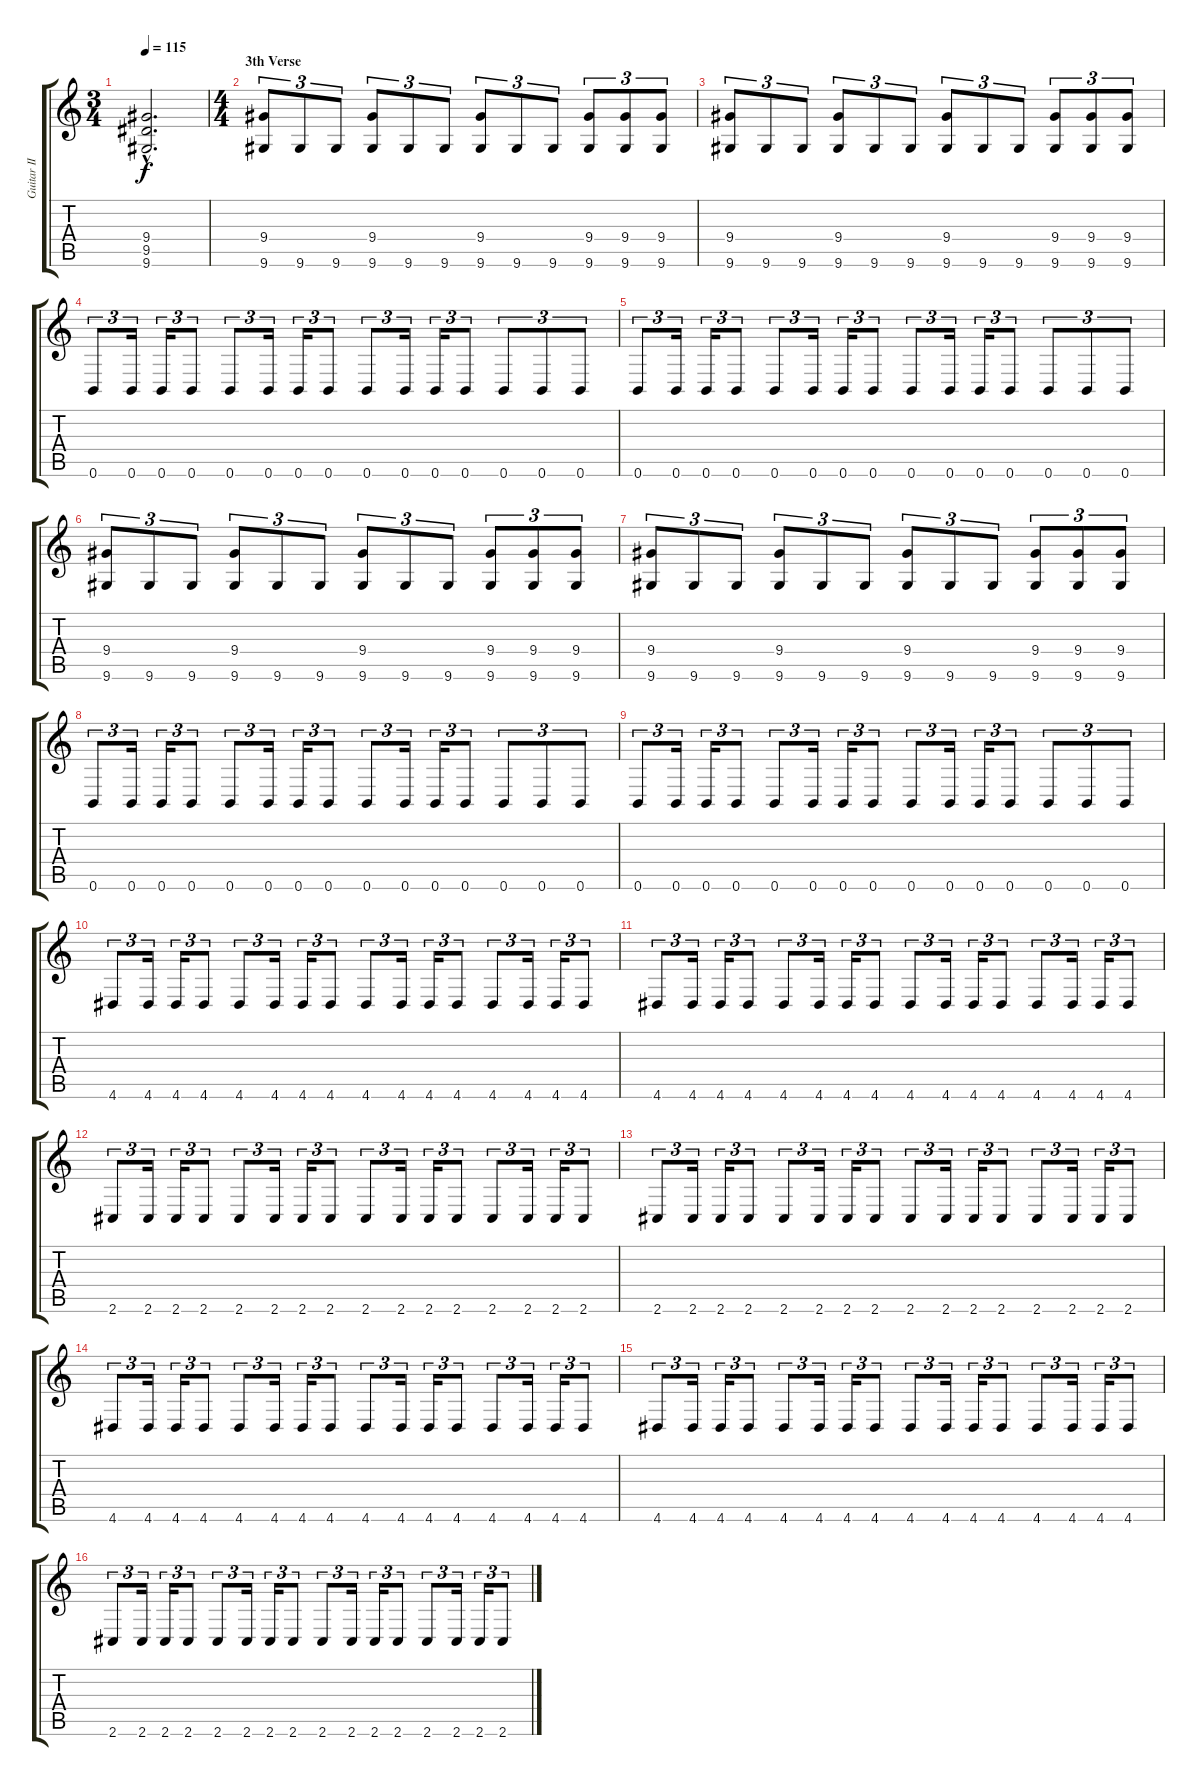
\track ("Guitar II" "Guitar II") {instrument distortionguitar}
\staff {score tabs}
\tuning (Db4 Ab3 E3 B2 Gb2 B1) {hide}
\ts (3 4)
\tempo 115
\clef g2
\ks c
(9.4{hac} 9.5{hac} 9.6{hac}).2{d dy f volume 12} |
\ts (4 4)
\section ("" "3th Verse")
(9.4 9.6).8{tu (3 2)} 9.6.8{tu (3 2)} 9.6.8{tu (3 2)} (9.4 9.6).8{tu (3 2)} 9.6.8{tu (3 2)} 9.6.8{tu (3 2)} (9.4 9.6).8{tu (3 2)} 9.6.8{tu (3 2)} 9.6.8{tu (3 2)} (9.4 9.6).8{tu (3 2)} (9.4 9.6).8{tu (3 2)} (9.4 9.6).8{tu (3 2)} |
(9.4 9.6).8{tu (3 2)} 9.6.8{tu (3 2)} 9.6.8{tu (3 2)} (9.4 9.6).8{tu (3 2)} 9.6.8{tu (3 2)} 9.6.8{tu (3 2)} (9.4 9.6).8{tu (3 2)} 9.6.8{tu (3 2)} 9.6.8{tu (3 2)} (9.4 9.6).8{tu (3 2)} (9.4 9.6).8{tu (3 2)} (9.4 9.6).8{tu (3 2)} |
0.6.8{tu (3 2)} 0.6.16{tu (3 2)} 0.6.16{tu (3 2)} 0.6.8{tu (3 2)} 0.6.8{tu (3 2)} 0.6.16{tu (3 2)} 0.6.16{tu (3 2)} 0.6.8{tu (3 2)} 0.6.8{tu (3 2)} 0.6.16{tu (3 2)} 0.6.16{tu (3 2)} 0.6.8{tu (3 2)} 0.6.8{tu (3 2)} 0.6.8{tu (3 2)} 0.6.8{tu (3 2)} |
0.6.8{tu (3 2)} 0.6.16{tu (3 2)} 0.6.16{tu (3 2)} 0.6.8{tu (3 2)} 0.6.8{tu (3 2)} 0.6.16{tu (3 2)} 0.6.16{tu (3 2)} 0.6.8{tu (3 2)} 0.6.8{tu (3 2)} 0.6.16{tu (3 2)} 0.6.16{tu (3 2)} 0.6.8{tu (3 2)} 0.6.8{tu (3 2)} 0.6.8{tu (3 2)} 0.6.8{tu (3 2)} |
(9.4 9.6).8{tu (3 2)} 9.6.8{tu (3 2)} 9.6.8{tu (3 2)} (9.4 9.6).8{tu (3 2)} 9.6.8{tu (3 2)} 9.6.8{tu (3 2)} (9.4 9.6).8{tu (3 2)} 9.6.8{tu (3 2)} 9.6.8{tu (3 2)} (9.4 9.6).8{tu (3 2)} (9.4 9.6).8{tu (3 2)} (9.4 9.6).8{tu (3 2)} |
(9.4 9.6).8{tu (3 2)} 9.6.8{tu (3 2)} 9.6.8{tu (3 2)} (9.4 9.6).8{tu (3 2)} 9.6.8{tu (3 2)} 9.6.8{tu (3 2)} (9.4 9.6).8{tu (3 2)} 9.6.8{tu (3 2)} 9.6.8{tu (3 2)} (9.4 9.6).8{tu (3 2)} (9.4 9.6).8{tu (3 2)} (9.4 9.6).8{tu (3 2)} |
0.6.8{tu (3 2)} 0.6.16{tu (3 2)} 0.6.16{tu (3 2)} 0.6.8{tu (3 2)} 0.6.8{tu (3 2)} 0.6.16{tu (3 2)} 0.6.16{tu (3 2)} 0.6.8{tu (3 2)} 0.6.8{tu (3 2)} 0.6.16{tu (3 2)} 0.6.16{tu (3 2)} 0.6.8{tu (3 2)} 0.6.8{tu (3 2)} 0.6.8{tu (3 2)} 0.6.8{tu (3 2)} |
0.6.8{tu (3 2)} 0.6.16{tu (3 2)} 0.6.16{tu (3 2)} 0.6.8{tu (3 2)} 0.6.8{tu (3 2)} 0.6.16{tu (3 2)} 0.6.16{tu (3 2)} 0.6.8{tu (3 2)} 0.6.8{tu (3 2)} 0.6.16{tu (3 2)} 0.6.16{tu (3 2)} 0.6.8{tu (3 2)} 0.6.8{tu (3 2)} 0.6.8{tu (3 2)} 0.6.8{tu (3 2)} |
4.6.8{tu (3 2)} 4.6.16{tu (3 2)} 4.6.16{tu (3 2)} 4.6.8{tu (3 2)} 4.6.8{tu (3 2)} 4.6.16{tu (3 2)} 4.6.16{tu (3 2)} 4.6.8{tu (3 2)} 4.6.8{tu (3 2)} 4.6.16{tu (3 2)} 4.6.16{tu (3 2)} 4.6.8{tu (3 2)} 4.6.8{tu (3 2)} 4.6.16{tu (3 2)} 4.6.16{tu (3 2)} 4.6.8{tu (3 2)} |
4.6.8{tu (3 2)} 4.6.16{tu (3 2)} 4.6.16{tu (3 2)} 4.6.8{tu (3 2)} 4.6.8{tu (3 2)} 4.6.16{tu (3 2)} 4.6.16{tu (3 2)} 4.6.8{tu (3 2)} 4.6.8{tu (3 2)} 4.6.16{tu (3 2)} 4.6.16{tu (3 2)} 4.6.8{tu (3 2)} 4.6.8{tu (3 2)} 4.6.16{tu (3 2)} 4.6.16{tu (3 2)} 4.6.8{tu (3 2)} |
2.6.8{tu (3 2)} 2.6.16{tu (3 2)} 2.6.16{tu (3 2)} 2.6.8{tu (3 2)} 2.6.8{tu (3 2)} 2.6.16{tu (3 2)} 2.6.16{tu (3 2)} 2.6.8{tu (3 2)} 2.6.8{tu (3 2)} 2.6.16{tu (3 2)} 2.6.16{tu (3 2)} 2.6.8{tu (3 2)} 2.6.8{tu (3 2)} 2.6.16{tu (3 2)} 2.6.16{tu (3 2)} 2.6.8{tu (3 2)} |
2.6.8{tu (3 2)} 2.6.16{tu (3 2)} 2.6.16{tu (3 2)} 2.6.8{tu (3 2)} 2.6.8{tu (3 2)} 2.6.16{tu (3 2)} 2.6.16{tu (3 2)} 2.6.8{tu (3 2)} 2.6.8{tu (3 2)} 2.6.16{tu (3 2)} 2.6.16{tu (3 2)} 2.6.8{tu (3 2)} 2.6.8{tu (3 2)} 2.6.16{tu (3 2)} 2.6.16{tu (3 2)} 2.6.8{tu (3 2)} |
4.6.8{tu (3 2)} 4.6.16{tu (3 2)} 4.6.16{tu (3 2)} 4.6.8{tu (3 2)} 4.6.8{tu (3 2)} 4.6.16{tu (3 2)} 4.6.16{tu (3 2)} 4.6.8{tu (3 2)} 4.6.8{tu (3 2)} 4.6.16{tu (3 2)} 4.6.16{tu (3 2)} 4.6.8{tu (3 2)} 4.6.8{tu (3 2)} 4.6.16{tu (3 2)} 4.6.16{tu (3 2)} 4.6.8{tu (3 2)} |
4.6.8{tu (3 2)} 4.6.16{tu (3 2)} 4.6.16{tu (3 2)} 4.6.8{tu (3 2)} 4.6.8{tu (3 2)} 4.6.16{tu (3 2)} 4.6.16{tu (3 2)} 4.6.8{tu (3 2)} 4.6.8{tu (3 2)} 4.6.16{tu (3 2)} 4.6.16{tu (3 2)} 4.6.8{tu (3 2)} 4.6.8{tu (3 2)} 4.6.16{tu (3 2)} 4.6.16{tu (3 2)} 4.6.8{tu (3 2)} |
2.6.8{tu (3 2)} 2.6.16{tu (3 2)} 2.6.16{tu (3 2)} 2.6.8{tu (3 2)} 2.6.8{tu (3 2)} 2.6.16{tu (3 2)} 2.6.16{tu (3 2)} 2.6.8{tu (3 2)} 2.6.8{tu (3 2)} 2.6.16{tu (3 2)} 2.6.16{tu (3 2)} 2.6.8{tu (3 2)} 2.6.8{tu (3 2)} 2.6.16{tu (3 2)} 2.6.16{tu (3 2)} 2.6.8{tu (3 2)}
